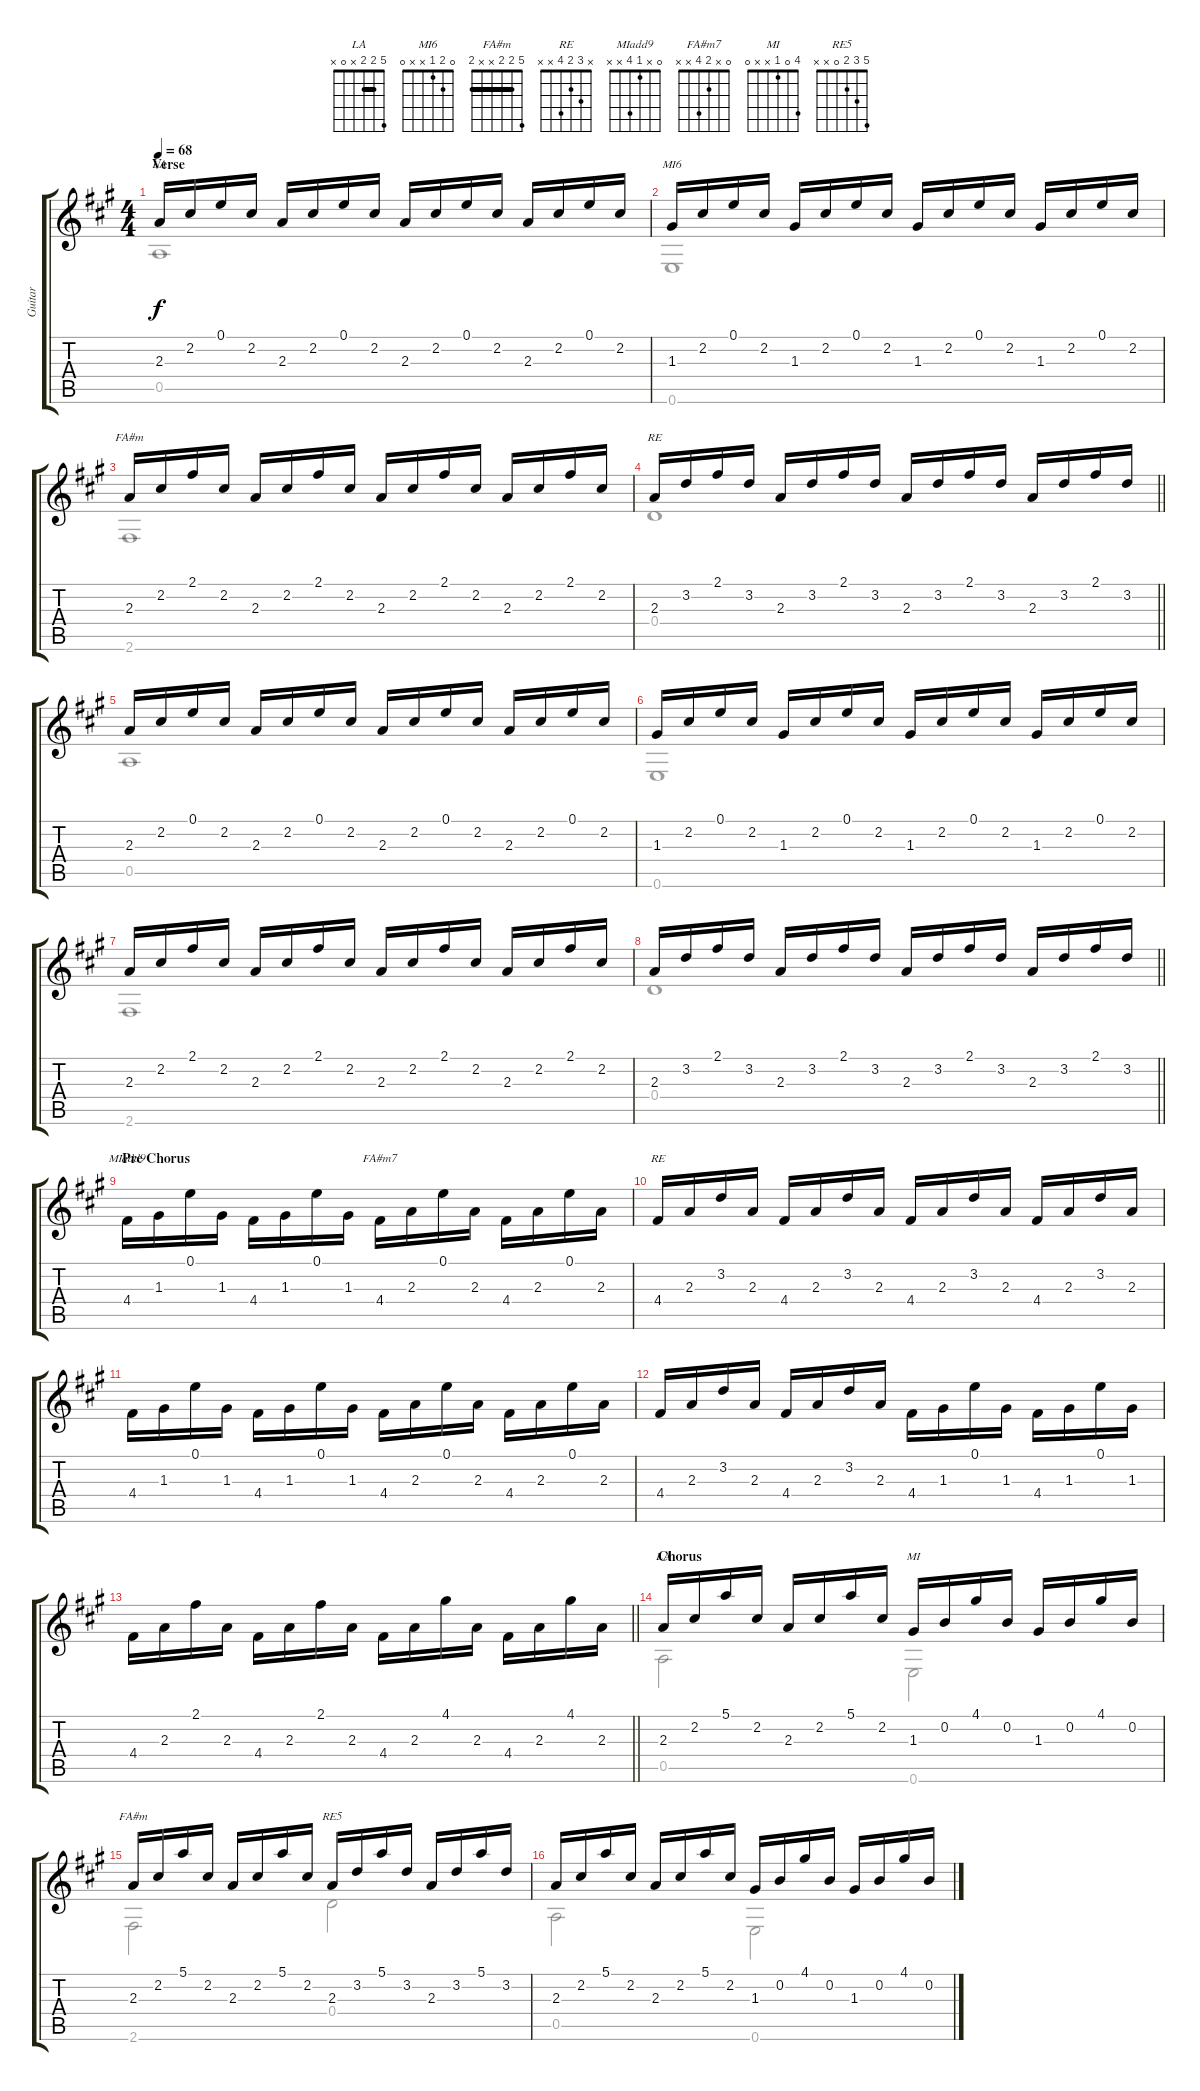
\track ("Guitar" "Guitar") {instrument acousticguitarnylon}
\staff {score tabs}
\tuning (E4 B3 G3 D3 A2 E2) {hide}
\chord ("LA" 0 2 2 x 0 x)
\chord ("MI6" 0 2 1 x x 0)
\chord ("FA#m" 2 2 2 x x 2) {barre 2}
\chord ("RE" 2 3 2 0 x x)
\chord ("MIadd9" 0 x 1 4 x x)
\chord ("FA#m7" 0 x 2 4 x x)
\chord ("RE" x 3 2 4 x x)
\chord ("LA" 5 2 2 x 0 x) {barre 2}
\chord ("MI" 4 0 1 x x 0)
\chord ("FA#m" 5 2 2 x x 2) {barre 2}
\chord ("RE5" 5 3 2 0 x x)
\voice
\ts (4 4)
\section ("" "Verse")
\tempo 68
\clef g2
\ks a
2.3.16{ch "LA" dy f} 2.2.16 0.1.16 2.2.16 2.3.16 2.2.16 0.1.16 2.2.16 2.3.16 2.2.16 0.1.16 2.2.16 2.3.16 2.2.16 0.1.16 2.2.16 |
1.3.16{ch "MI6"} 2.2.16 0.1.16 2.2.16 1.3.16 2.2.16 0.1.16 2.2.16 1.3.16 2.2.16 0.1.16 2.2.16 1.3.16 2.2.16 0.1.16 2.2.16 |
2.3.16{ch "FA#m"} 2.2.16 2.1.16 2.2.16 2.3.16 2.2.16 2.1.16 2.2.16 2.3.16 2.2.16 2.1.16 2.2.16 2.3.16 2.2.16 2.1.16 2.2.16 |
\barLineRight lightlight
2.3.16{ch "RE"} 3.2.16 2.1.16 3.2.16 2.3.16 3.2.16 2.1.16 3.2.16 2.3.16 3.2.16 2.1.16 3.2.16 2.3.16 3.2.16 2.1.16 3.2.16 |
2.3.16 2.2.16 0.1.16 2.2.16 2.3.16 2.2.16 0.1.16 2.2.16 2.3.16 2.2.16 0.1.16 2.2.16 2.3.16 2.2.16 0.1.16 2.2.16 |
1.3.16 2.2.16 0.1.16 2.2.16 1.3.16 2.2.16 0.1.16 2.2.16 1.3.16 2.2.16 0.1.16 2.2.16 1.3.16 2.2.16 0.1.16 2.2.16 |
2.3.16 2.2.16 2.1.16 2.2.16 2.3.16 2.2.16 2.1.16 2.2.16 2.3.16 2.2.16 2.1.16 2.2.16 2.3.16 2.2.16 2.1.16 2.2.16 |
\barLineRight lightlight
2.3.16 3.2.16 2.1.16 3.2.16 2.3.16 3.2.16 2.1.16 3.2.16 2.3.16 3.2.16 2.1.16 3.2.16 2.3.16 3.2.16 2.1.16 3.2.16 |
\section ("" "Pre Chorus")
4.4.16{ch "MIadd9"} 1.3.16 0.1.16 1.3.16 4.4.16 1.3.16 0.1.16 1.3.16 4.4.16{ch "FA#m7"} 2.3.16 0.1.16 2.3.16 4.4.16 2.3.16 0.1.16 2.3.16 |
4.4.16{ch "RE"} 2.3.16 3.2.16 2.3.16 4.4.16 2.3.16 3.2.16 2.3.16 4.4.16 2.3.16 3.2.16 2.3.16 4.4.16 2.3.16 3.2.16 2.3.16 |
4.4.16 1.3.16 0.1.16 1.3.16 4.4.16 1.3.16 0.1.16 1.3.16 4.4.16 2.3.16 0.1.16 2.3.16 4.4.16 2.3.16 0.1.16 2.3.16 |
4.4.16 2.3.16 3.2.16 2.3.16 4.4.16 2.3.16 3.2.16 2.3.16 4.4.16 1.3.16 0.1.16 1.3.16 4.4.16 1.3.16 0.1.16 1.3.16 |
\barLineRight lightlight
4.4.16 2.3.16 2.1.16 2.3.16 4.4.16 2.3.16 2.1.16 2.3.16 4.4.16 2.3.16 4.1.16 2.3.16 4.4.16 2.3.16 4.1.16 2.3.16 |
\section ("" "Chorus")
2.3.16{ch "LA"} 2.2.16 5.1.16 2.2.16 2.3.16 2.2.16 5.1.16 2.2.16 1.3.16{ch "MI"} 0.2.16 4.1.16 0.2.16 1.3.16 0.2.16 4.1.16 0.2.16 |
2.3.16{ch "FA#m"} 2.2.16 5.1.16 2.2.16 2.3.16 2.2.16 5.1.16 2.2.16 2.3.16{ch "RE5"} 3.2.16 5.1.16 3.2.16 2.3.16 3.2.16 5.1.16 3.2.16 |
2.3.16 2.2.16 5.1.16 2.2.16 2.3.16 2.2.16 5.1.16 2.2.16 1.3.16 0.2.16 4.1.16 0.2.16 1.3.16 0.2.16 4.1.16 0.2.16
\voice
\clef g2
\ottava regular
\simile none
\ks a
0.5.1{dy f} |
0.6.1 |
2.6.1 |
\barLineRight lightlight
0.4.1 |
0.5.1 |
0.6.1 |
2.6.1 |
\barLineRight lightlight
0.4.1 |
|
|
|
|
\barLineRight lightlight
|
0.5.2 0.6.2 |
2.6.2 0.4.2 |
0.5.2 0.6.2
